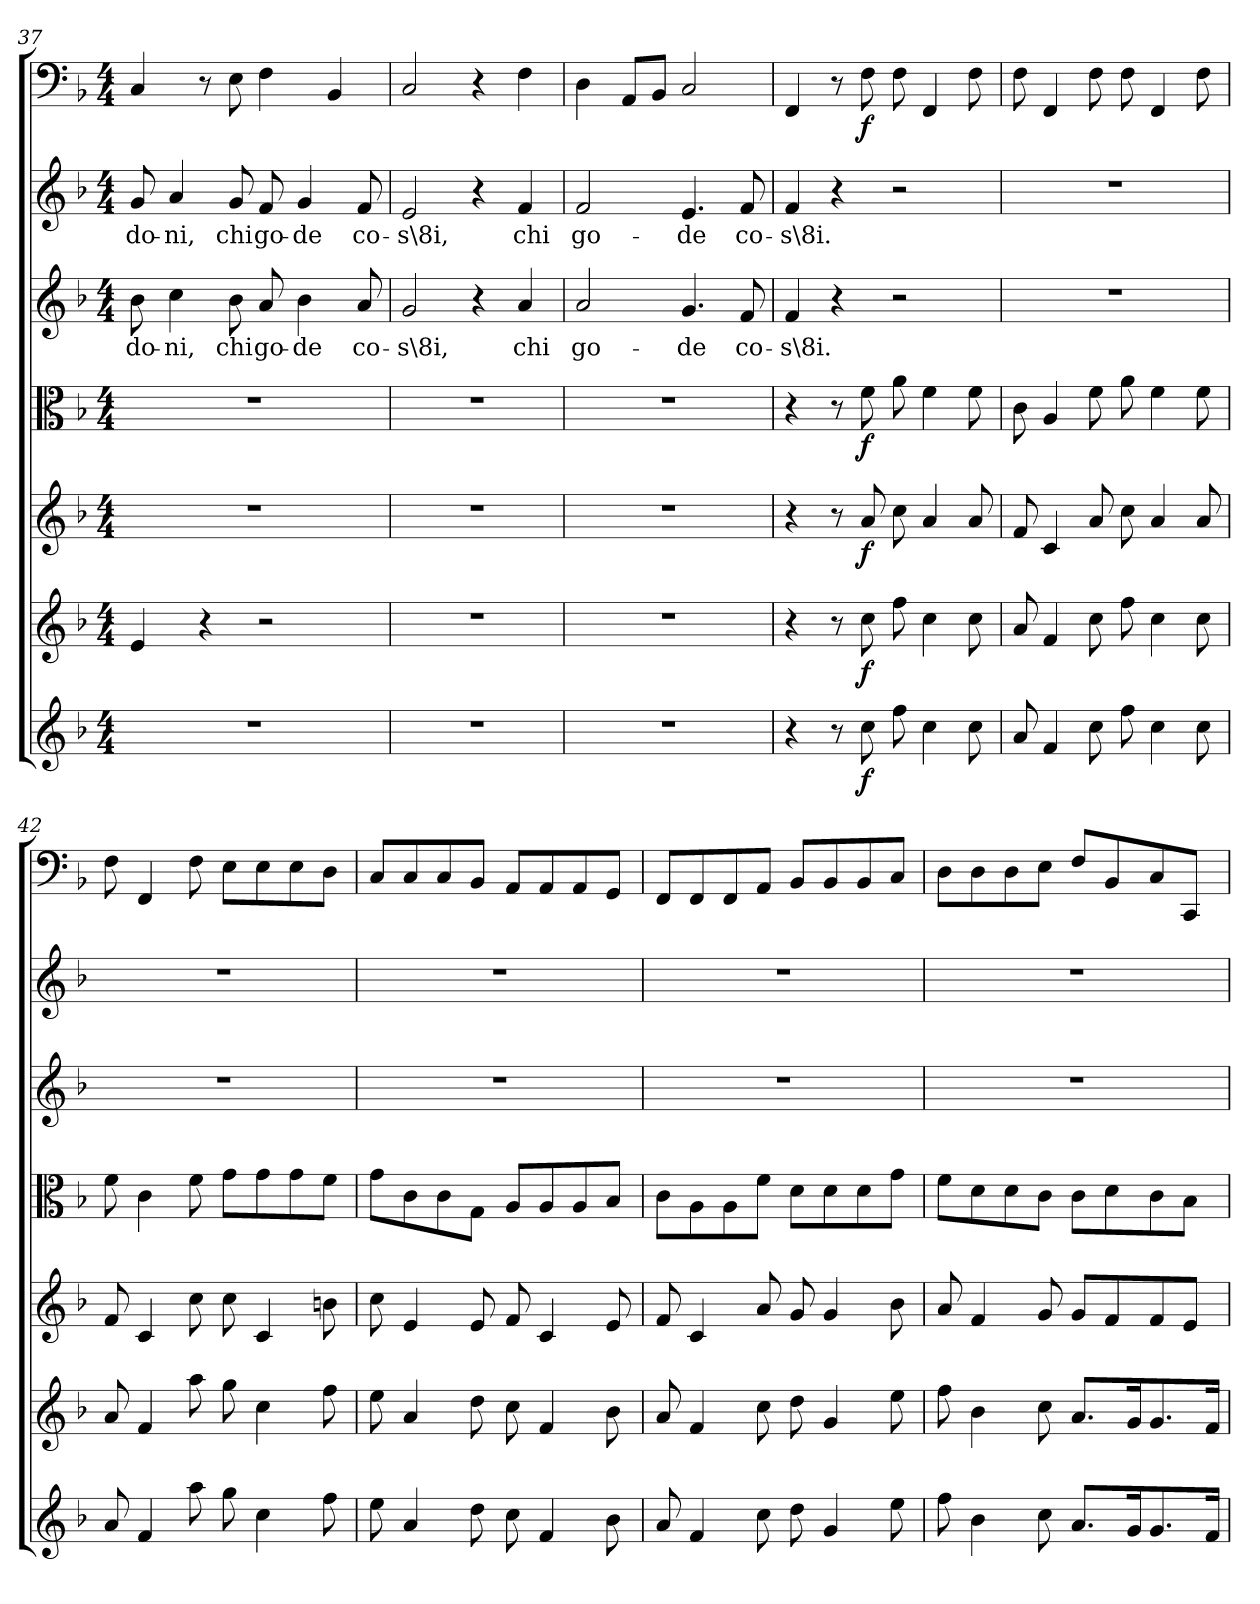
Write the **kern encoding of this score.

**kern	**dynam	**kern	**dynam	**kern	**dynam	**kern	**dynam	**kern	**text	**kern	**text	**kern	**dynam
*part7	*part7	*part6	*part6	*part5	*part5	*part4	*part4	*part3	*part3	*part2	*part2	*part1	*part1
*staff7	*staff7	*staff6	*staff6	*staff5	*staff5	*staff4	*staff4	*staff3	*staff3	*staff2	*staff2	*staff1	*staff1
*clefG2	*	*clefG2	*	*clefG2	*	*clefC3	*	*clefG2	*	*clefG2	*	*clefF4	*
*k[b-]	*	*k[b-]	*	*k[b-]	*	*k[b-]	*	*k[b-]	*	*k[b-]	*	*k[b-]	*
*F:	*	*F:	*	*F:	*	*F:	*	*F:	*	*F:	*	*F:	*
*M4/4	*	*M4/4	*	*M4/4	*	*M4/4	*	*M4/4	*	*M4/4	*	*M4/4	*
=37	=37	=37	=37	=37	=37	=37	=37	=37	=37	=37	=37	=37	=37
1r	.	4e/	.	1r	.	1r	.	8b-\	-do-	8g/	-do-	4C/	.
.	.	.	.	.	.	.	.	4cc\	-ni,	4a/	-ni,	.	.
.	.	4r	.	.	.	.	.	.	.	.	.	8r	.
.	.	.	.	.	.	.	.	8b-\	chi	8g/	chi	8E\	.
.	.	2r	.	.	.	.	.	8a/	go-	8f/	go-	4F\	.
.	.	.	.	.	.	.	.	4b-\	-de	4g/	-de	.	.
.	.	.	.	.	.	.	.	.	.	.	.	4BB-/	.
.	.	.	.	.	.	.	.	8a/	co-	8f/	co-	.	.
=38	=38	=38	=38	=38	=38	=38	=38	=38	=38	=38	=38	=38	=38
1r	.	1r	.	1r	.	1r	.	2g/	-s\8i,	2e/	-s\8i,	2C/	.
.	.	.	.	.	.	.	.	4r	.	4r	.	4r	.
.	.	.	.	.	.	.	.	4a/	chi	4f/	chi	4F\	.
=39	=39	=39	=39	=39	=39	=39	=39	=39	=39	=39	=39	=39	=39
1r	.	1r	.	1r	.	1r	.	2a/	go-	2f/	go-	4D\	.
.	.	.	.	.	.	.	.	.	.	.	.	8AA/L	.
.	.	.	.	.	.	.	.	.	.	.	.	8BB-/J	.
.	.	.	.	.	.	.	.	4.g/	-de	4.e/	-de	2C/	.
.	.	.	.	.	.	.	.	8f/	co-	8f/	co-	.	.
=40	=40	=40	=40	=40	=40	=40	=40	=40	=40	=40	=40	=40	=40
4r	.	4r	.	4r	.	4r	.	4f/	-s\8i.	4f/	-s\8i.	4FF/	.
8r	.	8r	.	8r	.	8r	.	4r	.	4r	.	8r	.
8cc\	f	8cc\	f	8a/	f	8f\	f	.	.	.	.	8F\	f
8ff\	.	8ff\	.	8cc\	.	8a\	.	2r	.	2r	.	8F\	.
4cc\	.	4cc\	.	4a/	.	4f\	.	.	.	.	.	4FF/	.
8cc\	.	8cc\	.	8a/	.	8f\	.	.	.	.	.	8F\	.
=41	=41	=41	=41	=41	=41	=41	=41	=41	=41	=41	=41	=41	=41
8a/	.	8a/	.	8f/	.	8c\	.	1r	.	1r	.	8F\	.
4f/	.	4f/	.	4c/	.	4A/	.	.	.	.	.	4FF/	.
8cc\	.	8cc\	.	8a/	.	8f\	.	.	.	.	.	8F\	.
8ff\	.	8ff\	.	8cc\	.	8a\	.	.	.	.	.	8F\	.
4cc\	.	4cc\	.	4a/	.	4f\	.	.	.	.	.	4FF/	.
8cc\	.	8cc\	.	8a/	.	8f\	.	.	.	.	.	8F\	.
=42	=42	=42	=42	=42	=42	=42	=42	=42	=42	=42	=42	=42	=42
8a/	.	8a/	.	8f/	.	8f\	.	1r	.	1r	.	8F\	.
4f/	.	4f/	.	4c/	.	4c\	.	.	.	.	.	4FF/	.
8aa\	.	8aa\	.	8cc\	.	8f\	.	.	.	.	.	8F\	.
8gg\	.	8gg\	.	8cc\	.	8g\L	.	.	.	.	.	8E\L	.
4cc\	.	4cc\	.	4c/	.	8g\	.	.	.	.	.	8E\	.
.	.	.	.	.	.	8g\	.	.	.	.	.	8E\	.
8ff\	.	8ff\	.	8bn\	.	8f\J	.	.	.	.	.	8D\J	.
=43	=43	=43	=43	=43	=43	=43	=43	=43	=43	=43	=43	=43	=43
8ee\	.	8ee\	.	8cc\	.	8g\L	.	1r	.	1r	.	8C/L	.
4a/	.	4a/	.	4e/	.	8c\	.	.	.	.	.	8C/	.
.	.	.	.	.	.	8c\	.	.	.	.	.	8C/	.
8dd\	.	8dd\	.	8e/	.	8G\J	.	.	.	.	.	8BB-/J	.
8cc\	.	8cc\	.	8f/	.	8A/L	.	.	.	.	.	8AA/L	.
4f/	.	4f/	.	4c/	.	8A/	.	.	.	.	.	8AA/	.
.	.	.	.	.	.	8A/	.	.	.	.	.	8AA/	.
8b-\	.	8b-\	.	8e/	.	8B-/J	.	.	.	.	.	8GG/J	.
=44	=44	=44	=44	=44	=44	=44	=44	=44	=44	=44	=44	=44	=44
8a/	.	8a/	.	8f/	.	8c\L	.	1r	.	1r	.	8FF/L	.
4f/	.	4f/	.	4c/	.	8A\	.	.	.	.	.	8FF/	.
.	.	.	.	.	.	8A\	.	.	.	.	.	8FF/	.
8cc\	.	8cc\	.	8a/	.	8f\J	.	.	.	.	.	8AA/J	.
8dd\	.	8dd\	.	8g/	.	8d\L	.	.	.	.	.	8BB-/L	.
4g/	.	4g/	.	4g/	.	8d\	.	.	.	.	.	8BB-/	.
.	.	.	.	.	.	8d\	.	.	.	.	.	8BB-/	.
8ee\	.	8ee\	.	8b-\	.	8g\J	.	.	.	.	.	8C/J	.
=45	=45	=45	=45	=45	=45	=45	=45	=45	=45	=45	=45	=45	=45
8ff\	.	8ff\	.	8a/	.	8f\L	.	1r	.	1r	.	8D\L	.
4b-\	.	4b-\	.	4f/	.	8d\	.	.	.	.	.	8D\	.
.	.	.	.	.	.	8d\	.	.	.	.	.	8D\	.
8cc\	.	8cc\	.	8g/	.	8c\J	.	.	.	.	.	8E\J	.
8.a/L	.	8.a/L	.	8g/L	.	8c\L	.	.	.	.	.	8F/L	.
.	.	.	.	8f/	.	8d\	.	.	.	.	.	8BB-/	.
16g/K	.	16g/K	.	.	.	.	.	.	.	.	.	.	.
8.g/	.	8.g/	.	8f/	.	8c\	.	.	.	.	.	8C/	.
.	.	.	.	8e/J	.	8B-\J	.	.	.	.	.	8CC/J	.
16f/Jk	.	16f/Jk	.	.	.	.	.	.	.	.	.	.	.
=	=	=	=	=	=	=	=	=	=	=	=	=	=
*-	*-	*-	*-	*-	*-	*-	*-	*-	*-	*-	*-	*-	*-
